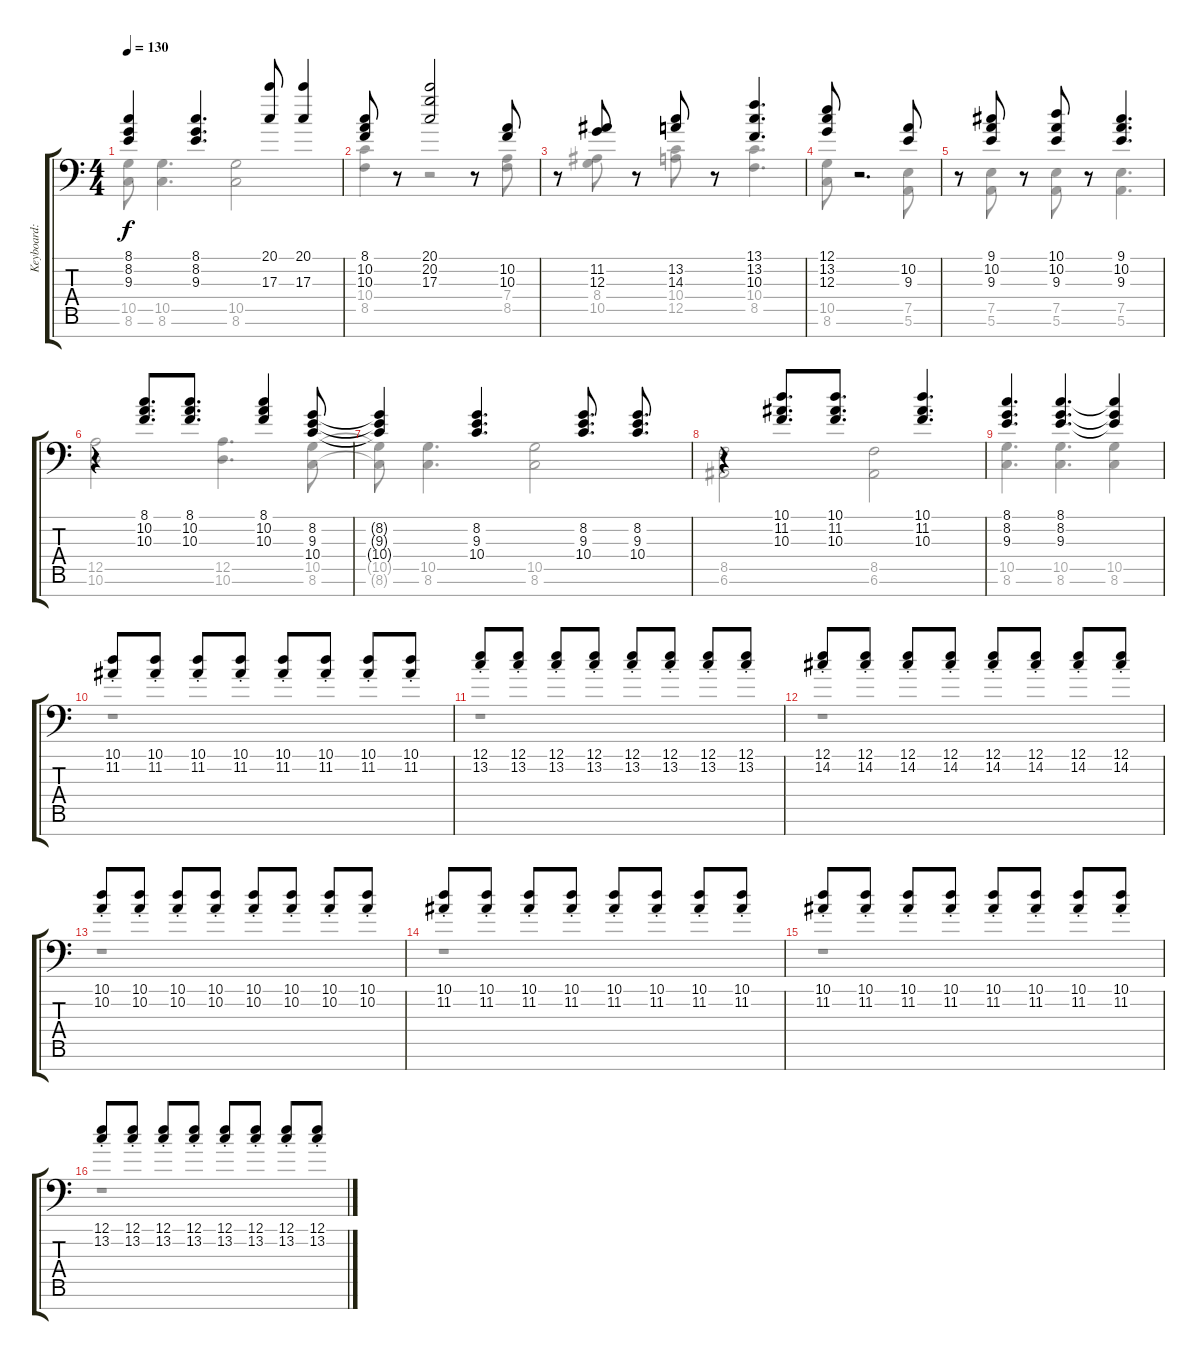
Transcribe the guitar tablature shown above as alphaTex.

\track ("Keyboard: Tsumugi Kotobuki" "Keyboard: ") {instrument electricgrandpiano}
\staff {score tabs}
\tuning (E4 B3 G3 D3 A2 E2 E1) {hide}
\voice
\ts (4 4)
\tempo 130
\clef f4
\ks c
(8.1{t} 8.2{t} 9.3{t}).4{dy f} (8.1 8.2 9.3).4{d} (20.1 17.3).8 (20.1 17.3).4 |
(8.1 10.2 10.3).8 r.8 (20.1 20.2 17.3).2{instrument glockenspiel} r.8{instrument electricgrandpiano} (10.2 10.3).8 |
r.8 (11.2 12.3).8 r.8 (13.2 14.3).8 r.8 (13.1 13.2 10.3).4{d} |
(12.1 13.2 12.3).8 r.2{d} (10.2 9.3).8 |
r.8 (9.1 10.2 9.3).8 r.8 (10.1 10.2 9.3).8 r.8 (9.1 10.2 9.3).4{d} |
r.4 (8.1 10.2 10.3).8{d} (8.1 10.2 10.3).8{d} (8.1 10.2 10.3).4 (8.2 9.3 10.4).8 |
(8.2{t} 9.3{t} 10.4{t}).4 (8.2 9.3 10.4).4{d} (8.2 9.3 10.4).8{d} (8.2 9.3 10.4).8{d} |
r.4 (10.1 11.2 10.3).8{d} (10.1 11.2 10.3).8{d} (10.1 11.2 10.3).4{d} |
(8.1 8.2 9.3).4{d} (8.1 8.2 9.3).4{d} (8.1{t} 8.2{t} 9.3{t}).4 |
(10.1{st} 11.2{st}).8{balance 8} (10.1{st} 11.2{st}).8 (10.1{st} 11.2{st}).8 (10.1{st} 11.2{st}).8 (10.1{st} 11.2{st}).8 (10.1{st} 11.2{st}).8 (10.1{st} 11.2{st}).8 (10.1{st} 11.2{st}).8 |
(12.1{st} 13.2{st}).8 (12.1{st} 13.2{st}).8 (12.1{st} 13.2{st}).8 (12.1{st} 13.2{st}).8 (12.1{st} 13.2{st}).8 (12.1{st} 13.2{st}).8 (12.1{st} 13.2{st}).8 (12.1{st} 13.2{st}).8 |
(12.1{st} 14.2{st}).8 (12.1{st} 14.2{st}).8 (12.1{st} 14.2{st}).8 (12.1{st} 14.2{st}).8 (12.1{st} 14.2{st}).8 (12.1{st} 14.2{st}).8 (12.1{st} 14.2{st}).8 (12.1{st} 14.2{st}).8 |
(10.1{st} 10.2{st}).8 (10.1{st} 10.2{st}).8 (10.1{st} 10.2{st}).8 (10.1{st} 10.2{st}).8 (10.1{st} 10.2{st}).8 (10.1{st} 10.2{st}).8 (10.1{st} 10.2{st}).8 (10.1{st} 10.2{st}).8 |
(10.1{st} 11.2{st}).8 (10.1{st} 11.2{st}).8 (10.1{st} 11.2{st}).8 (10.1{st} 11.2{st}).8 (10.1{st} 11.2{st}).8 (10.1{st} 11.2{st}).8 (10.1{st} 11.2{st}).8 (10.1{st} 11.2{st}).8 |
(10.1{st} 11.2{st}).8 (10.1{st} 11.2{st}).8 (10.1{st} 11.2{st}).8 (10.1{st} 11.2{st}).8 (10.1{st} 11.2{st}).8 (10.1{st} 11.2{st}).8 (10.1{st} 11.2{st}).8 (10.1{st} 11.2{st}).8 |
(12.1{st} 13.2{st}).8 (12.1{st} 13.2{st}).8 (12.1{st} 13.2{st}).8 (12.1{st} 13.2{st}).8 (12.1{st} 13.2{st}).8 (12.1{st} 13.2{st}).8 (12.1{st} 13.2{st}).8 (12.1{st} 13.2{st}).8
\voice
\clef f4
\ottava regular
\simile none
\ks c
(10.5{t} 8.6{t}).8{dy f} (10.5 8.6).4{d} (10.5 8.6).2 |
(10.4 8.5).4 r.2 r.8 (7.4 8.5).8 |
r.8 (8.4 10.5).8 r.8 (10.4 12.5).8 r.8 (10.4 8.5).4{d} |
(10.5 8.6).8 r.2{d} (7.5 5.6).8 |
r.8 (7.5 5.6).8 r.8 (7.5 5.6).8 r.8 (7.5 5.6).4{d} |
(12.5 10.6).2 (12.5 10.6).4{d} (10.5 8.6).8 |
(10.5{t} 8.6{t}).8 (10.5 8.6).4{d} (10.5 8.6).2 |
(8.5 6.6).2 (8.5 6.6).2 |
(10.5 8.6).4{d} (10.5 8.6).4{d} (10.5 8.6).4 |
r.1 |
r.1 |
r.1 |
r.1 |
r.1 |
r.1 |
r.1
